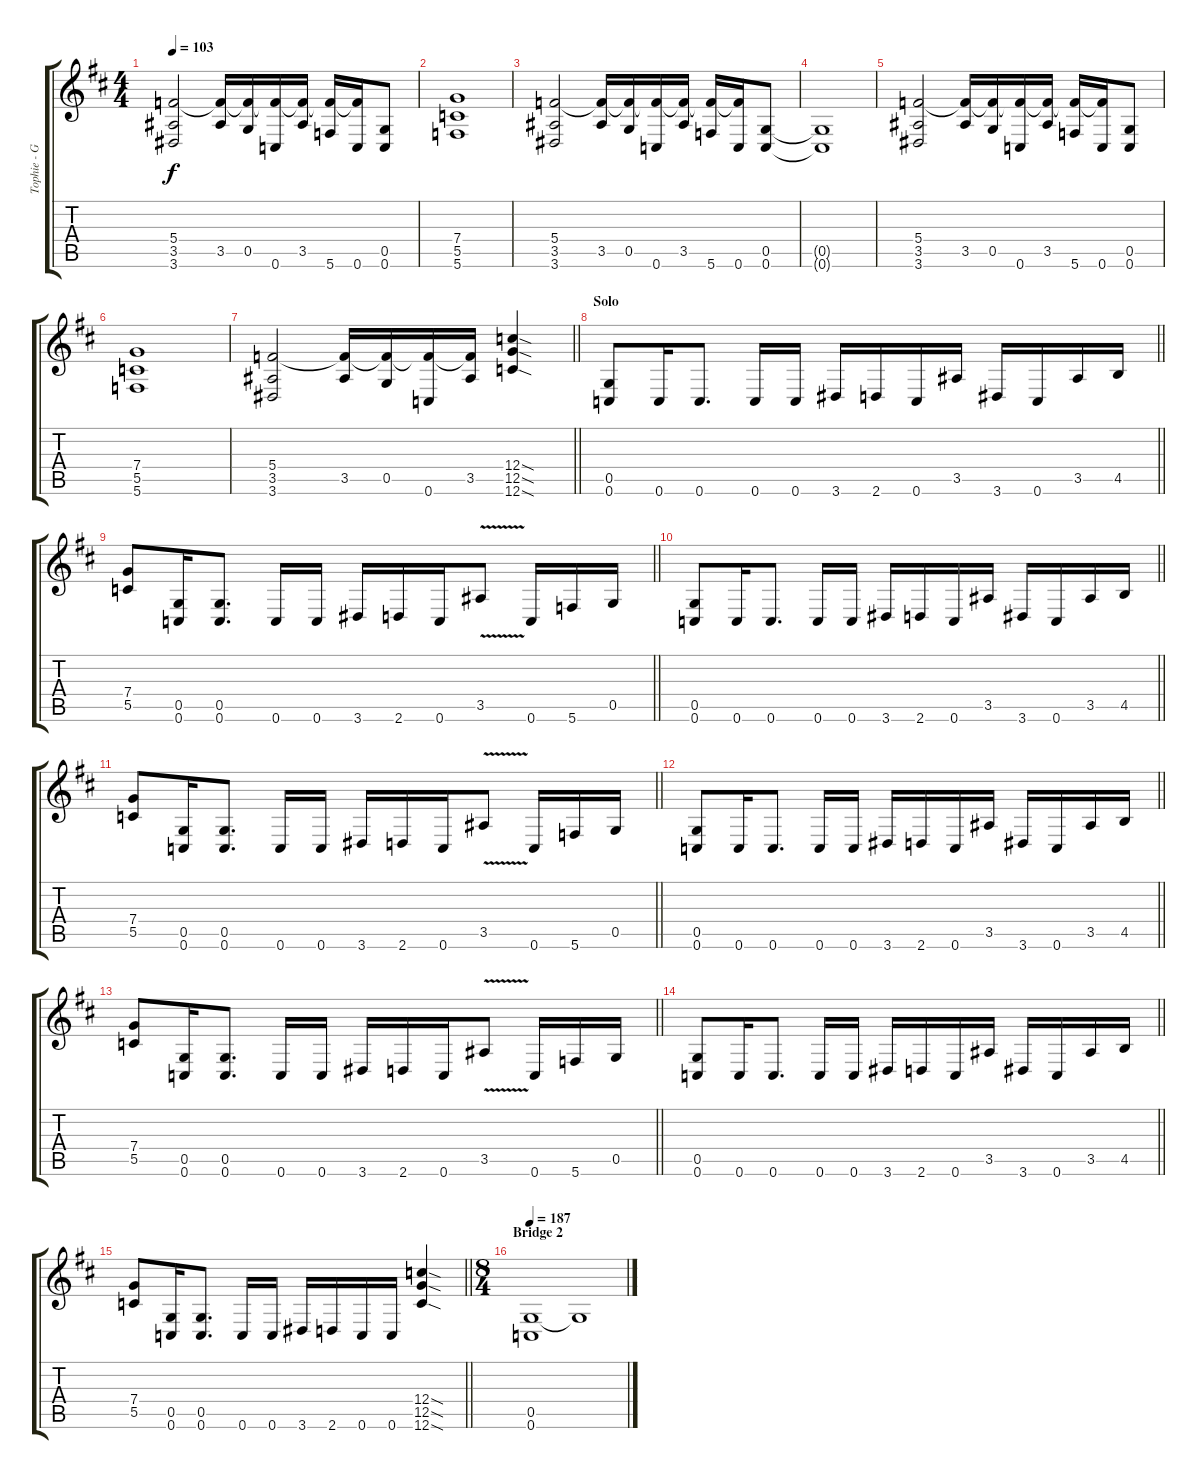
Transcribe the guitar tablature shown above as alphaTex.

\track ("Tophie - Guitar 1" "Tophie - G") {instrument distortionguitar}
\staff {score tabs}
\tuning (D4 A3 F3 C3 G2 C2) {hide}
\ts (4 4)
\tempo 103
\clef g2
\ks d
(5.4 3.5 3.6).2{dy f} (5.4{t} 3.5).16 (5.4{t} 0.5).16 (5.4{t} 0.6).16 (5.4{t} 3.5).16 (5.4{t} 5.6).16 (5.4{t} 0.6).16 (0.5 0.6).8 |
(7.4 5.5 5.6).1 |
(5.4 3.5 3.6).2 (5.4{t} 3.5).16 (5.4{t} 0.5).16 (5.4{t} 0.6).16 (5.4{t} 3.5).16 (5.4{t} 5.6).16 (5.4{t} 0.6).16 (0.5 0.6).8 |
(0.5{t} 0.6{t}).1 |
(5.4 3.5 3.6).2 (5.4{t} 3.5).16 (5.4{t} 0.5).16 (5.4{t} 0.6).16 (5.4{t} 3.5).16 (5.4{t} 5.6).16 (5.4{t} 0.6).16 (0.5 0.6).8 |
(7.4 5.5 5.6).1 |
\barLineRight lightlight
(5.4 3.5 3.6).2 (5.4{t} 3.5).16 (5.4{t} 0.5).16 (5.4{t} 0.6).16 (5.4{t} 3.5).16 (12.4{sod} 12.5{sod} 12.6{sod}).4 |
\section ("" "Solo")
\barLineRight lightlight
(0.5 0.6).8{volume 14} 0.6.16 0.6.8{d} 0.6.16 0.6.16 3.6.16 2.6.16 0.6.16 3.5.16 3.6.16 0.6.16 3.5.16 4.5.16 |
\barLineRight lightlight
(7.4 5.5).8 (0.5 0.6).16 (0.5 0.6).8{d} 0.6.16 0.6.16 3.6.16 2.6.16 0.6.16 3.5{v}.8 0.6.16 5.6.16 0.5.16 |
\barLineRight lightlight
(0.5 0.6).8 0.6.16 0.6.8{d} 0.6.16 0.6.16 3.6.16 2.6.16 0.6.16 3.5.16 3.6.16 0.6.16 3.5.16 4.5.16 |
\barLineRight lightlight
(7.4 5.5).8 (0.5 0.6).16 (0.5 0.6).8{d} 0.6.16 0.6.16 3.6.16 2.6.16 0.6.16 3.5{v}.8 0.6.16 5.6.16 0.5.16 |
\barLineRight lightlight
(0.5 0.6).8 0.6.16 0.6.8{d} 0.6.16 0.6.16 3.6.16 2.6.16 0.6.16 3.5.16 3.6.16 0.6.16 3.5.16 4.5.16 |
\barLineRight lightlight
(7.4 5.5).8 (0.5 0.6).16 (0.5 0.6).8{d} 0.6.16 0.6.16 3.6.16 2.6.16 0.6.16 3.5{v}.8 0.6.16 5.6.16 0.5.16 |
\barLineRight lightlight
(0.5 0.6).8 0.6.16 0.6.8{d} 0.6.16 0.6.16 3.6.16 2.6.16 0.6.16 3.5.16 3.6.16 0.6.16 3.5.16 4.5.16 |
\barLineRight lightlight
(7.4 5.5).8 (0.5 0.6).16 (0.5 0.6).8{d} 0.6.16 0.6.16 3.6.16 2.6.16 0.6.16 0.6.16 (12.4{sod} 12.5{sod} 12.6{sod}).4 |
\ts (8 4)
\section ("" "Bridge 2")
\tempo 187
(0.5 0.6).1{volume 0} 0.5{t}.1
